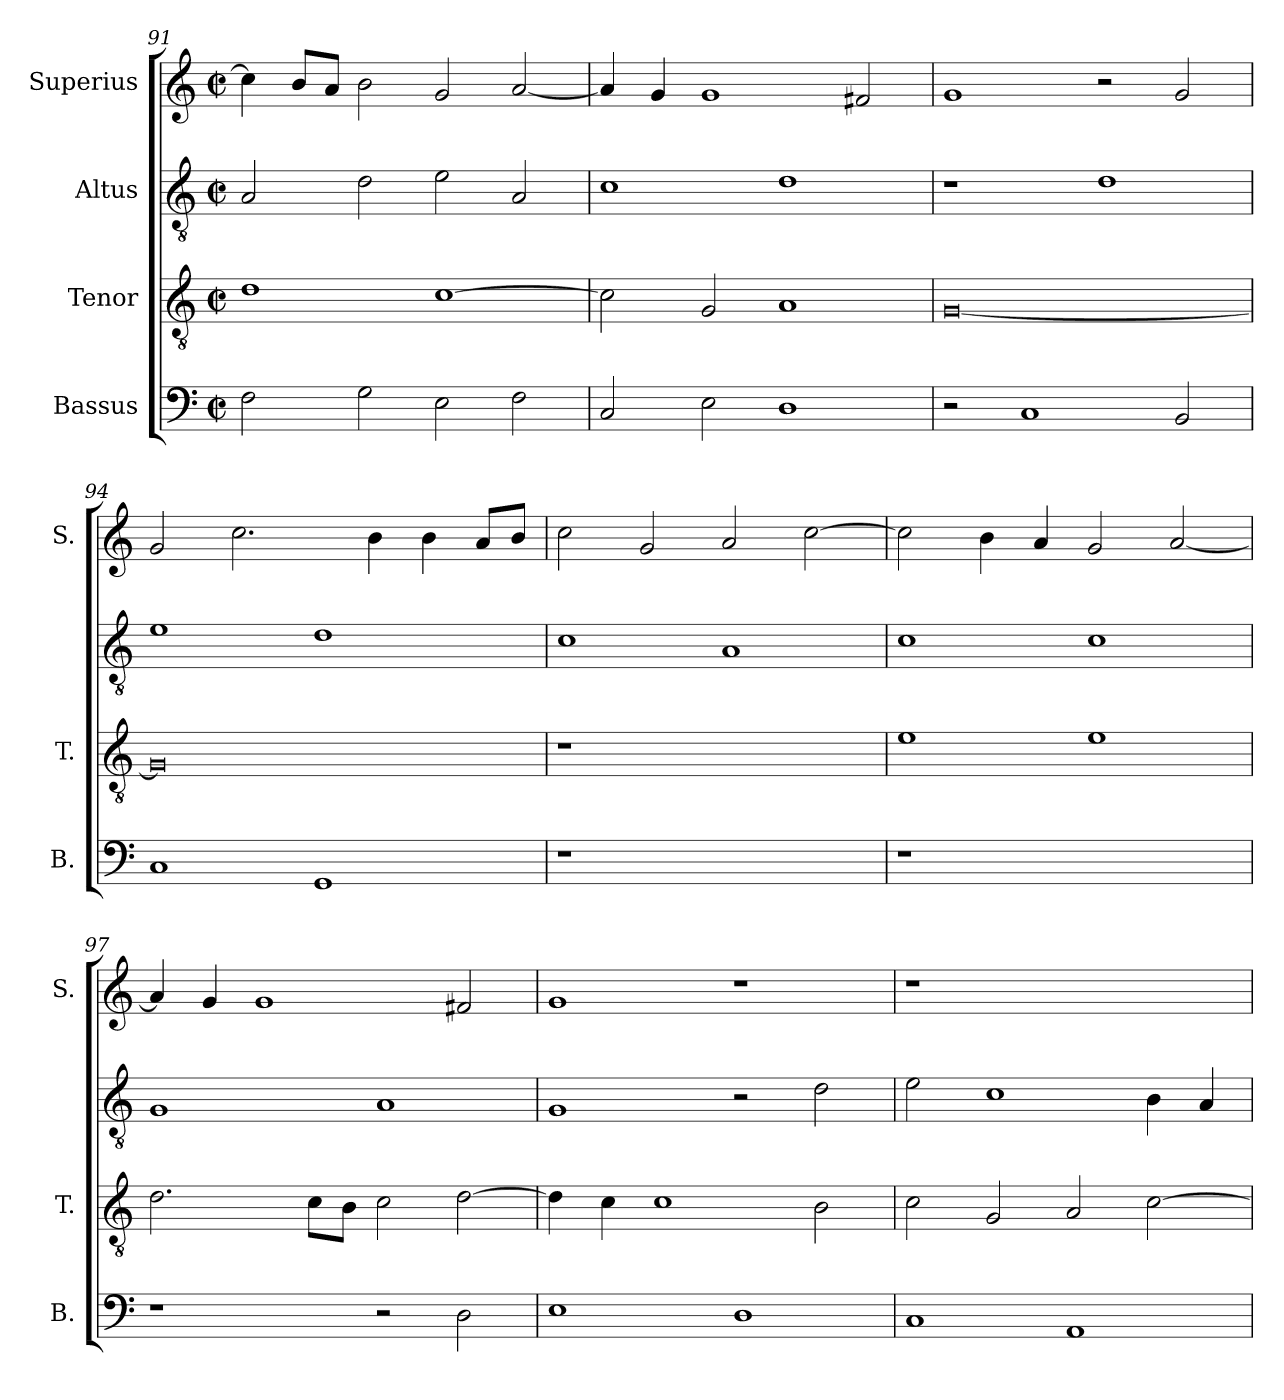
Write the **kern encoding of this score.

**kern	**kern	**kern	**kern
*part4	*part3	*part2	*part1
*staff4	*staff3	*staff2	*staff1
*I"Bassus	*I"Tenor	*I"Altus	*I"Superius
*I'B.	*I'T.	*	*I'S.
*clefF4	*clefGv2	*clefGv2	*clefG2
*	*ITrd7c12	*ITrd7c12	*
*k[]	*k[]	*k[]	*k[]
*C:	*C:	*C:	*C:
*M2/2	*M2/2	*M2/2	*M2/2
*met(c|)	*met(c|)	*met(c|)	*met(c|)
=91	=91	=91	=91
2Fi\	1Di	2AAi/	4cci\]
.	.	.	8bi/L
.	.	.	8ai/J
2Gi\	.	2Di\	2bi\
2Ei\	[>1Ci	2Ei\	2gi/
2Fi\	.	2AAi/	[<2ai/
!!LO:LB:g=z
=92	=92	=92	=92
2Ci/	2Ci\]	1Ci	4ai/]
.	.	.	4gi/
2Ei\	2GGi/	.	1gi
1Di	1AAi	1Di	.
.	.	.	2f#Xi/
=93	=93	=93	=93
2r	[<0GGi	1r	1gi
1Ci	.	.	.
.	.	1Di	2r
2BBi/	.	.	2gi/
=94	=94	=94	=94
1Ci	0GGi]	1Ei	2gi/
.	.	.	2.cci\
1GGi	.	1Di	.
.	.	.	4bi\
.	.	.	4bi\
.	.	.	8ai/L
.	.	.	8bi/J
=95	=95	=95	=95
!LO:N:vis=1	!LO:N:vis=1	!	!
1r	1r	1Ci	2cci\
.	.	.	2gi/
1ryy	1ryy	1AAi	2ai/
.	.	.	[>2cci\
=96	=96	=96	=96
!LO:N:vis=1	!	!	!
1r	1Ei	1Ci	2cci\]
.	.	.	4bi\
.	.	.	4ai/
1ryy	1Ei	1Ci	2gi/
.	.	.	[<2ai/
!!LO:PB:g=z
=97	=97	=97	=97
1r	2.Di\	1GGi	4ai/]
.	.	.	4gi/
.	.	.	1gi
.	8Ci\L	.	.
.	8BBi\J	.	.
2r	2Ci\	1AAi	.
2Di\	[>2Di\	.	2f#Xi/
=98	=98	=98	=98
1Ei	4Di\]	1GGi	1gi
.	4Ci\	.	.
.	1Ci	.	.
1Di	.	2r	1r
.	2BBi\	2Di\	.
=99	=99	=99	=99
!	!	!	!LO:N:vis=1
1Ci	2Ci\	2Ei\	1r
.	2GGi/	1Ci	.
1AAi	2AAi/	.	1ryy
.	[>2Ci\	4BBi\	.
.	.	4AAi/	.
=	=	=	=
*-	*-	*-	*-
